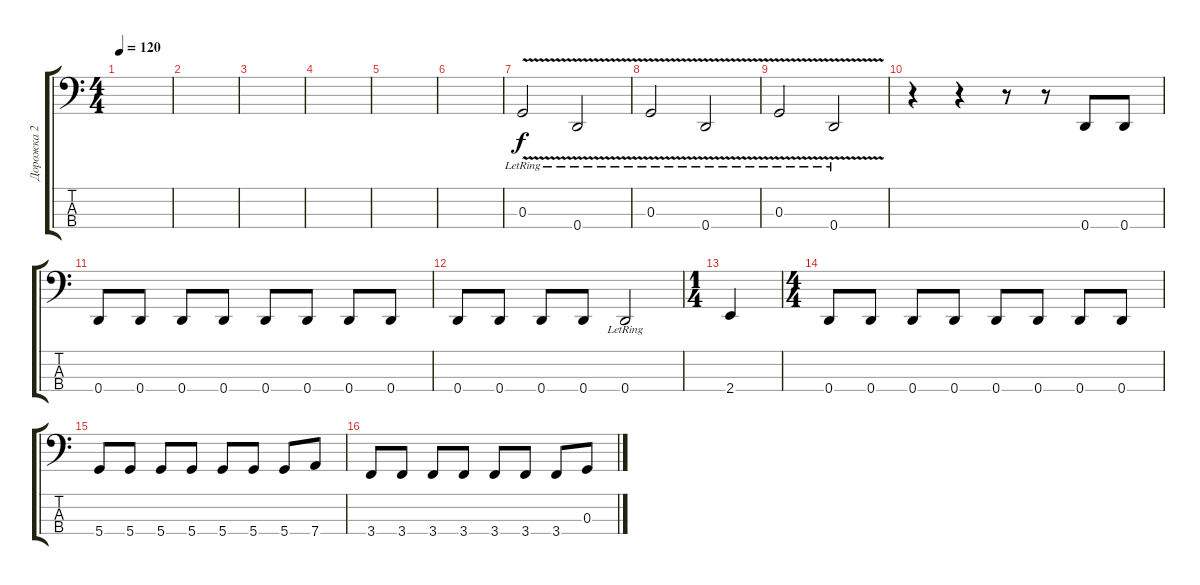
\track ("Дорожка 2" "Дорожка 2") {instrument electricbassfinger}
\staff {score tabs}
\tuning (F2 C2 G1 D1) {hide}
\ts (4 4)
\tempo 120
\clef f4
\ks c
|
|
|
|
|
|
0.3{v lr}.2 0.4{v lr}.2 |
0.3{v lr}.2 0.4{v lr}.2 |
0.3{v lr}.2 0.4{v lr}.2 |
r.4 r.4 r.8 r.8 0.4.8 0.4.8 |
0.4.8 0.4.8 0.4.8 0.4.8 0.4.8 0.4.8 0.4.8 0.4.8 |
0.4.8 0.4.8 0.4.8 0.4.8 0.4{lr}.2 |
\ts (1 4)
2.4.4 |
\ts (4 4)
0.4.8 0.4.8 0.4.8 0.4.8 0.4.8 0.4.8 0.4.8 0.4.8 |
5.4.8 5.4.8 5.4.8 5.4.8 5.4.8 5.4.8 5.4.8 7.4.8 |
3.4.8 3.4.8 3.4.8 3.4.8 3.4.8 3.4.8 3.4.8 0.3.8
